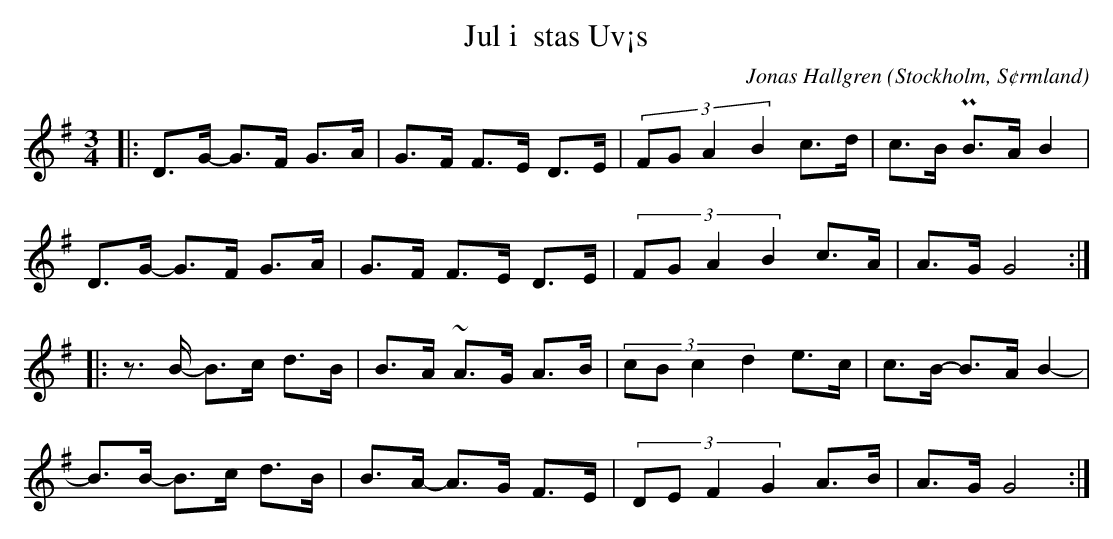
X:1
T:Jul i  stas Uv¡s
C:Jonas Hallgren
O:Stockholm, S¢rmland
M:3/4
L:1/16
K:G
|: D3G- G3F G3A | G3F F3E D3E | (3:2:4 F2G2A4B4 c3d| c3B PB3A B4 |
   D3G- G3F G3A | G3F F3E D3E | (3:2:4 F2G2A4B4 c3A| A3G G8 :|
|: z3B- B3c d3B | B3A ~A3G A3B | (3:2:4 c2B2c4d4 e3c | c3B- B3A B4- |
   B3B- B3c d3B | B3A- A3G F3E | (3:2:4 D2E2F4G4 A3B | A3G G8 :|
